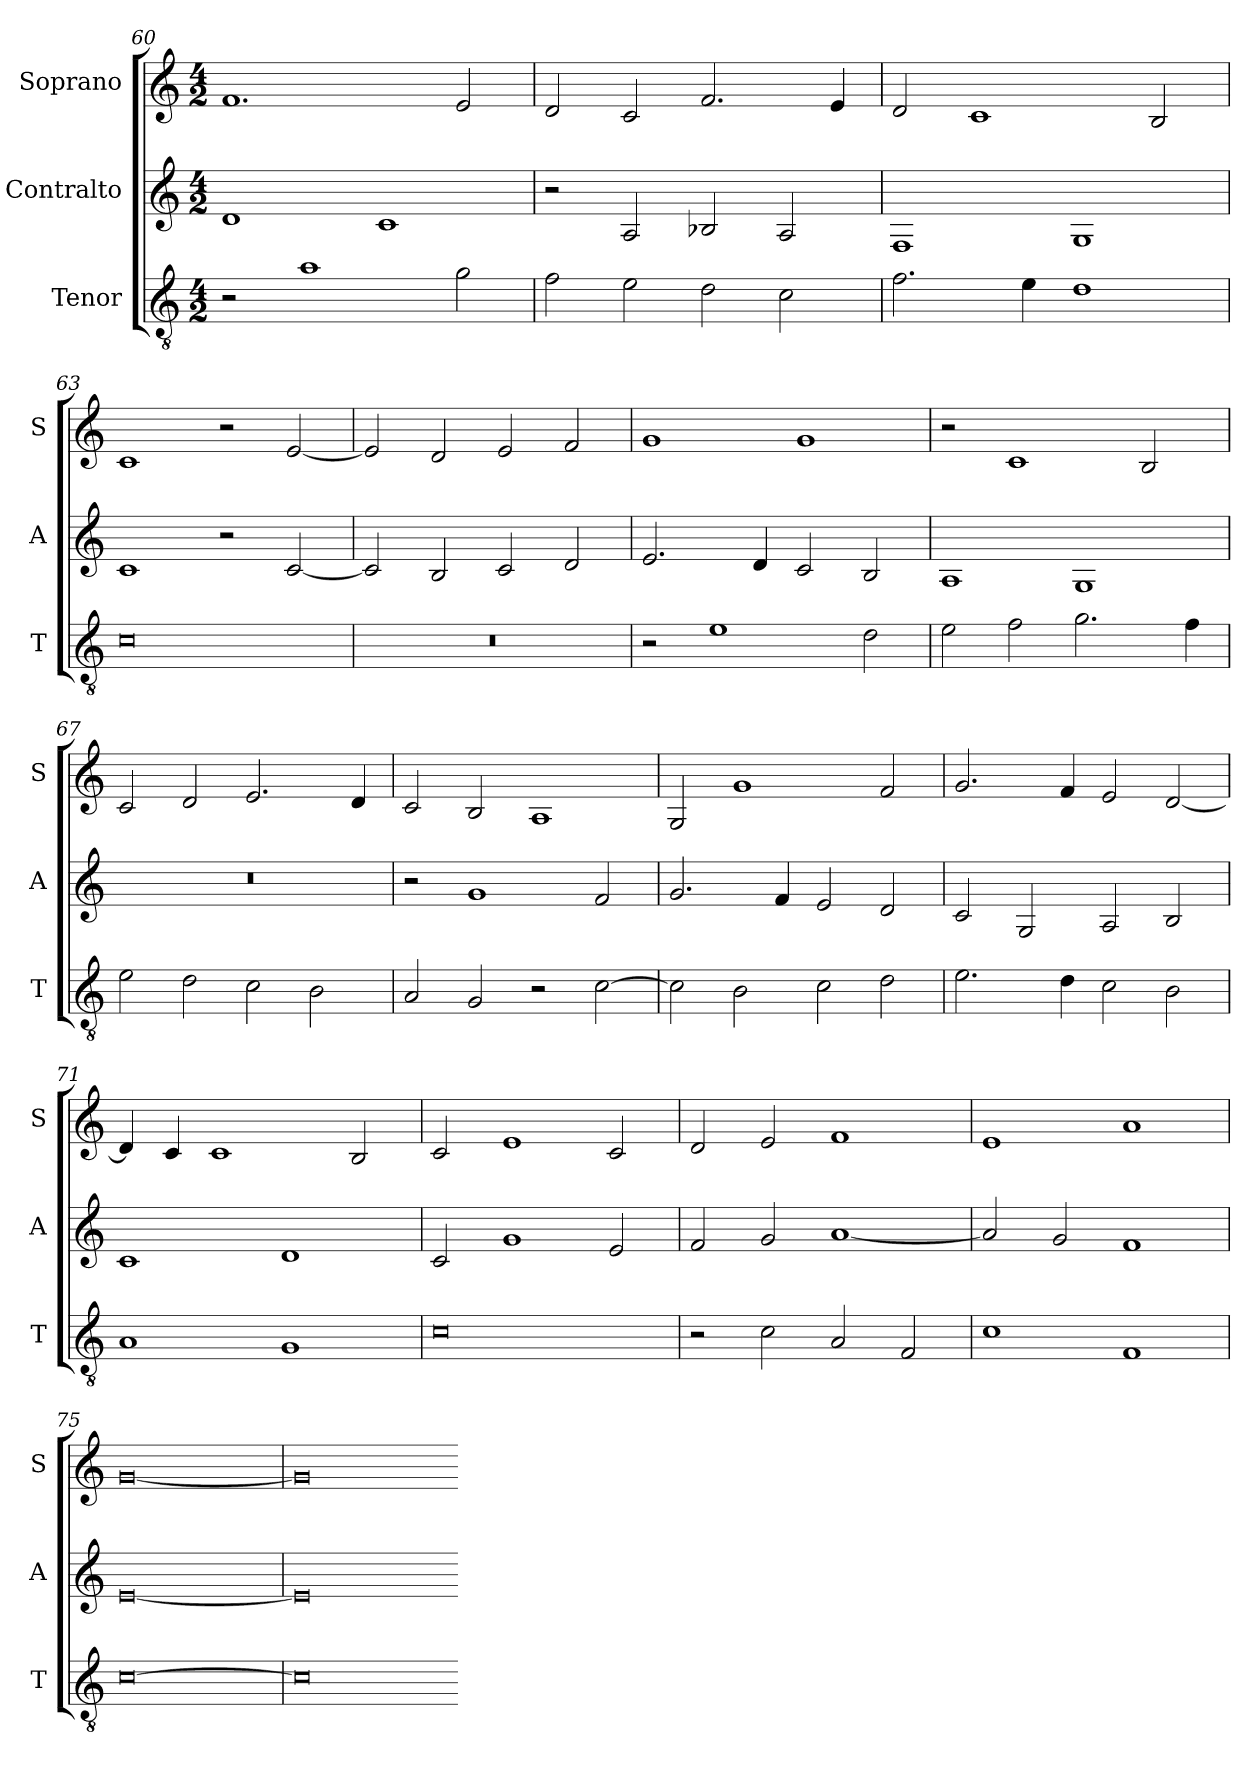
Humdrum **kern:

**kern	**kern	**kern
*part3	*part2	*part1
*staff3	*staff2	*staff1
*I"Tenor	*I"Contralto	*I"Soprano
*I'T	*I'A	*I'S
*clefGv2	*clefG2	*clefG2
*k[]	*k[]	*k[]
*G:mix	*G:mix	*G:mix
*M4/2	*M4/2	*M4/2
=60	=60	=60
2r	1d	1.f
1a	.	.
.	1c	.
2g	.	2e
=61	=61	=61
2f	2r	2d
2e	2A	2c
2d	2B-X	2.f
2c	2A	.
.	.	4e
=62	=62	=62
2.f	1F	2d
.	.	1c
4e	.	.
1d	1G	.
.	.	2B
=63	=63	=63
0c	1c	1c
.	2r	2r
.	[2c	[2e
=64	=64	=64
0r	2c]	2e]
.	2B	2d
.	2c	2e
.	2d	2f
=65	=65	=65
2r	2.e	1g
1e	.	.
.	4d	.
.	2c	1g
2d	2B	.
=66	=66	=66
2e	1A	2r
2f	.	1c
2.g	1G	.
.	.	2B
4f	.	.
=67	=67	=67
2e	0r	2c
2d	.	2d
2c	.	2.e
2B	.	.
.	.	4d
=68	=68	=68
2A	2r	2c
2G	1g	2B
2r	.	1A
[2c	2f	.
=69	=69	=69
2c]	2.g	2G
2B	.	1g
.	4f	.
2c	2e	.
2d	2d	2f
=70	=70	=70
2.e	2c	2.g
.	2G	.
4d	.	4f
2c	2A	2e
2B	2B	[2d
=71	=71	=71
1A	1c	4d]
.	.	4c
.	.	1c
1G	1d	.
.	.	2B
=72	=72	=72
0c	2c	2c
.	1g	1e
.	2e	2c
=73	=73	=73
2r	2f	2d
2c	2g	2e
2A	[1a	1f
2F	.	.
=74	=74	=74
1c	2a]	1e
.	2g	.
1F	1f	1a
=75	=75	=75
[0c	[0e	[0g
=76	=76	=76
0c]	0e]	0g]
=-	=-	=-
*-	*-	*-
